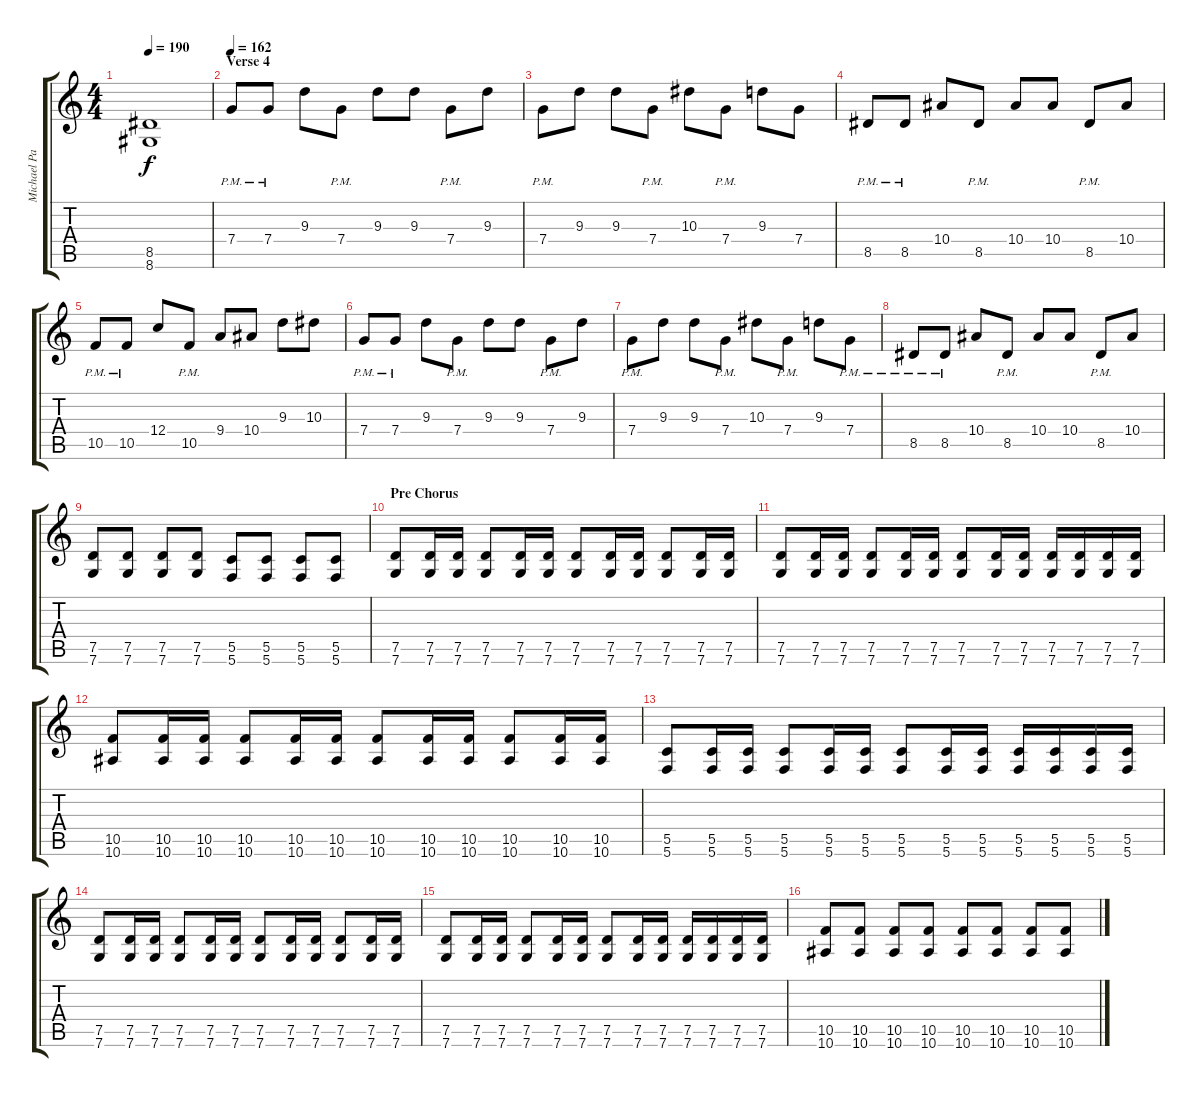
\track ("Michael Padget" "Michael Pa") {instrument distortionguitar}
\staff {score tabs}
\tuning (D4 A3 F3 C3 G2 C2) {hide}
\ts (4 4)
\tempo 190
\clef g2
\ks c
(8.5{t} 8.6{t}).1{dy f} |
\section ("" "Verse 4")
\tempo 162
7.4{pm}.8 7.4{pm}.8 9.3.8 7.4{pm}.8 9.3.8 9.3.8 7.4{pm}.8 9.3.8 |
7.4{pm}.8 9.3.8 9.3.8 7.4{pm}.8 10.3.8 7.4{pm}.8 9.3.8 7.4.8 |
8.5{pm}.8 8.5{pm}.8 10.4.8 8.5{pm}.8 10.4.8 10.4.8 8.5{pm}.8 10.4.8 |
10.5{pm}.8 10.5{pm}.8 12.4.8 10.5{pm}.8 9.4.8 10.4.8 9.3.8 10.3.8 |
7.4{pm}.8 7.4{pm}.8 9.3.8 7.4{pm}.8 9.3.8 9.3.8 7.4{pm}.8 9.3.8 |
7.4{pm}.8 9.3.8 9.3.8 7.4{pm}.8 10.3.8 7.4{pm}.8 9.3.8 7.4{pm}.8 |
8.5{pm}.8 8.5{pm}.8 10.4.8 8.5{pm}.8 10.4.8 10.4.8 8.5{pm}.8 10.4.8 |
(7.5 7.6).8 (7.5 7.6).8 (7.5 7.6).8 (7.5 7.6).8 (5.5 5.6).8 (5.5 5.6).8 (5.5 5.6).8 (5.5 5.6).8 |
\section ("" "Pre Chorus")
(7.5 7.6).8 (7.5 7.6).16 (7.5 7.6).16 (7.5 7.6).8 (7.5 7.6).16 (7.5 7.6).16 (7.5 7.6).8 (7.5 7.6).16 (7.5 7.6).16 (7.5 7.6).8 (7.5 7.6).16 (7.5 7.6).16 |
(7.5 7.6).8 (7.5 7.6).16 (7.5 7.6).16 (7.5 7.6).8 (7.5 7.6).16 (7.5 7.6).16 (7.5 7.6).8 (7.5 7.6).16 (7.5 7.6).16 (7.5 7.6).16 (7.5 7.6).16 (7.5 7.6).16 (7.5 7.6).16 |
(10.5 10.6).8 (10.5 10.6).16 (10.5 10.6).16 (10.5 10.6).8 (10.5 10.6).16 (10.5 10.6).16 (10.5 10.6).8 (10.5 10.6).16 (10.5 10.6).16 (10.5 10.6).8 (10.5 10.6).16 (10.5 10.6).16 |
(5.5 5.6).8 (5.5 5.6).16 (5.5 5.6).16 (5.5 5.6).8 (5.5 5.6).16 (5.5 5.6).16 (5.5 5.6).8 (5.5 5.6).16 (5.5 5.6).16 (5.5 5.6).16 (5.5 5.6).16 (5.5 5.6).16 (5.5 5.6).16 |
(7.5 7.6).8 (7.5 7.6).16 (7.5 7.6).16 (7.5 7.6).8 (7.5 7.6).16 (7.5 7.6).16 (7.5 7.6).8 (7.5 7.6).16 (7.5 7.6).16 (7.5 7.6).8 (7.5 7.6).16 (7.5 7.6).16 |
(7.5 7.6).8 (7.5 7.6).16 (7.5 7.6).16 (7.5 7.6).8 (7.5 7.6).16 (7.5 7.6).16 (7.5 7.6).8 (7.5 7.6).16 (7.5 7.6).16 (7.5 7.6).16 (7.5 7.6).16 (7.5 7.6).16 (7.5 7.6).16 |
(10.5 10.6).8 (10.5 10.6).8 (10.5 10.6).8 (10.5 10.6).8 (10.5 10.6).8 (10.5 10.6).8 (10.5 10.6).8 (10.5 10.6).8
